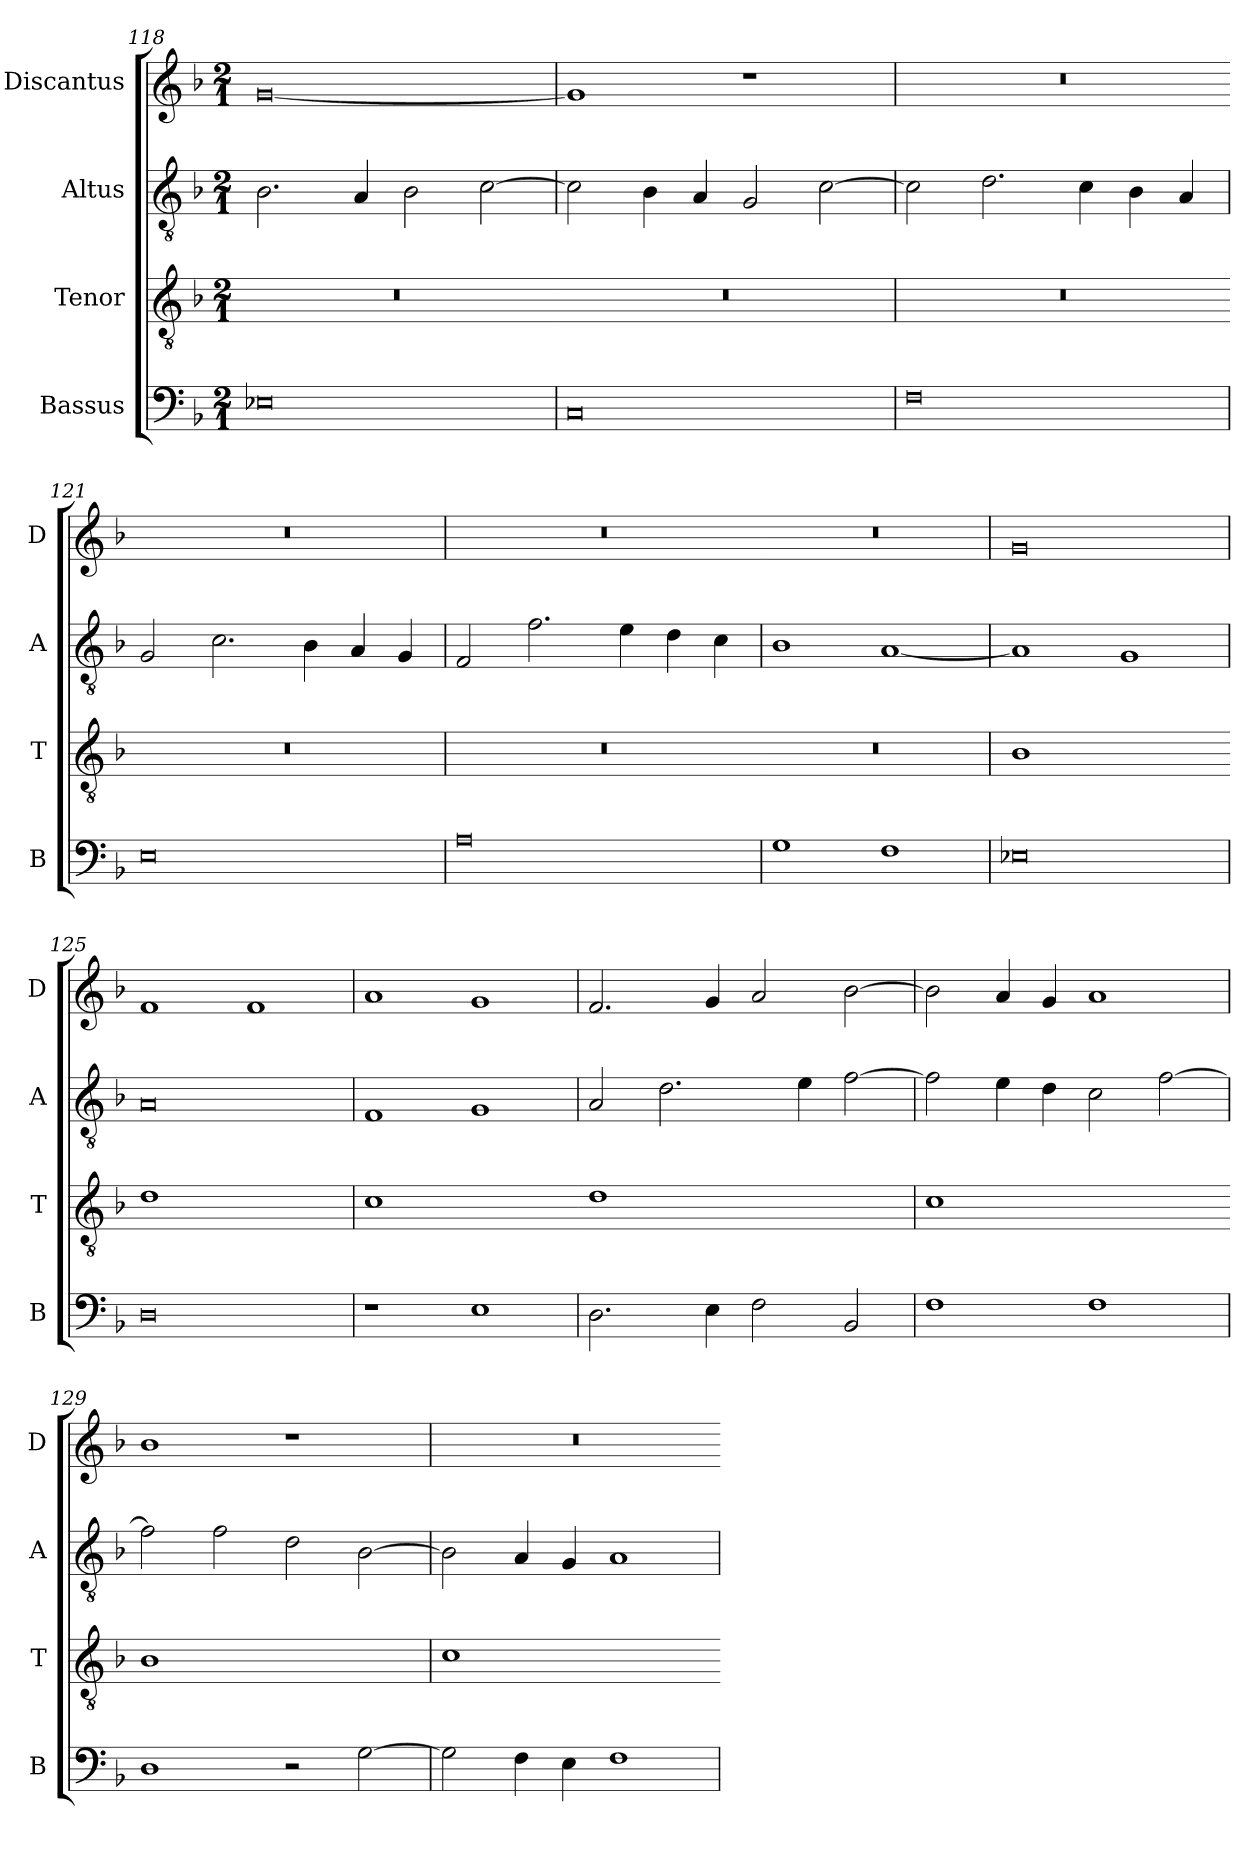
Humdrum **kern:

**kern	**kern	**kern	**kern
*part4	*part3	*part2	*part1
*staff4	*staff3	*staff2	*staff1
*I"Bassus	*I"Tenor	*I"Altus	*I"Discantus
*I'B	*I'T	*I'A	*I'D
*clefF4	*clefGv2	*clefGv2	*clefG2
*k[b-]	*k[b-]	*k[b-]	*k[b-]
*M2/1	*M2/1	*M2/1	*M2/1
=118	=118	=118	=118
!	!LO:N:vis=1	!	!
0E-X	0r	2.B-\	[0g
.	.	4A/	.
.	.	2B-\	.
.	.	[2c\	.
=119	=119-	=119	=119
!	!LO:N:vis=1	!	!
0C	0r	2c\]	1g]
.	.	4B-\	.
.	.	4A/	.
.	.	2G/	1r
.	.	[2c\	.
=120	=120	=120	=120
!	!LO:N:vis=1	!	!
0F	0r	2c\]	0r
.	.	2.d\	.
.	.	4c\	.
.	.	4B-\	.
.	.	4A/	.
=121	=121-	=121	=121
!	!LO:N:vis=1	!	!
0E	0r	2G/	0r
.	.	2.c\	.
.	.	4B-\	.
.	.	4A/	.
.	.	4G/	.
=122	=122	=122	=122
!	!LO:N:vis=1	!	!
0A	0r	2F/	0r
.	.	2.f\	.
.	.	4e\	.
.	.	4d\	.
.	.	4c\	.
=123	=123-	=123	=123
!	!LO:N:vis=1	!	!
1G	0r	1B-	0r
1F	.	[1A	.
=124	=124	=124	=124
!	!LO:N:vis=1	!	!
0E-X	0B-	1A]	0g
.	.	1G	.
=125	=125-	=125	=125
!	!LO:N:vis=1	!	!
0D	0d	0A	1f
.	.	.	1f
=126	=126	=126	=126
!	!LO:N:vis=1	!	!
1r	0c	1F	1a
1E	.	1G	1g
=127	=127-	=127	=127
!	!LO:N:vis=1	!	!
2.D\	0d	2A/	2.f/
.	.	2.d\	.
4E\	.	.	4g/
2F\	.	.	2a/
.	.	4e\	.
2BB-/	.	[2f\	[2b-\
=128	=128	=128	=128
!	!LO:N:vis=1	!	!
1F	0c	2f\]	2b-\]
.	.	4e\	4a/
.	.	4d\	4g/
1F	.	2c\	1a
.	.	[2f\	.
=129	=129-	=129	=129
!	!LO:N:vis=1	!	!
1D	0B-	2f\]	1b-
.	.	2f\	.
2r	.	2d\	1r
[2G\	.	[2B-\	.
=130	=130	=130	=130
!	!LO:N:vis=1	!	!
2G\]	0c	2B-\]	0r
4F\	.	4A/	.
4E\	.	4G/	.
1F	.	1A	.
=	=-	=	=
*-	*-	*-	*-
